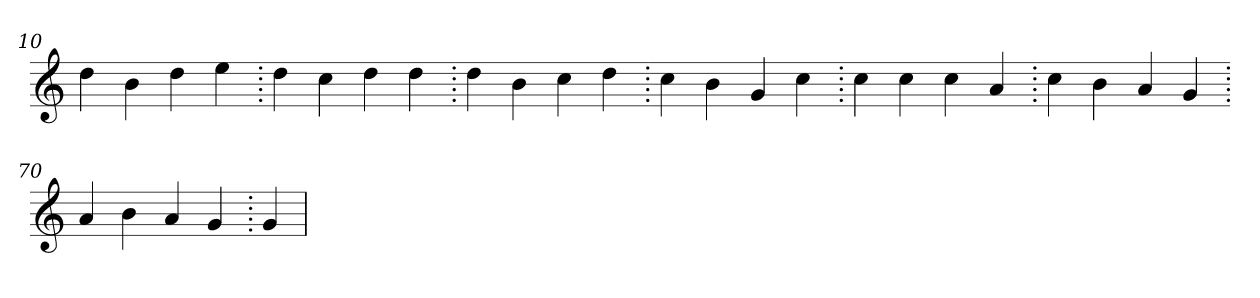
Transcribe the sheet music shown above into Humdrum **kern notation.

**kern
*part1
*staff1
*clefG2
=10.
4dd
4b
4dd
4ee
=20.
4dd
4cc
4dd
4dd
=30.
4dd
4b
4cc
4dd
=40.
4cc
4b
4g
4cc
=50.
4cc
4cc
4cc
4a
=60.
4cc
4b
4a
4g
=70.
4a
4b
4a
4g
=80.
4g
=
*-
